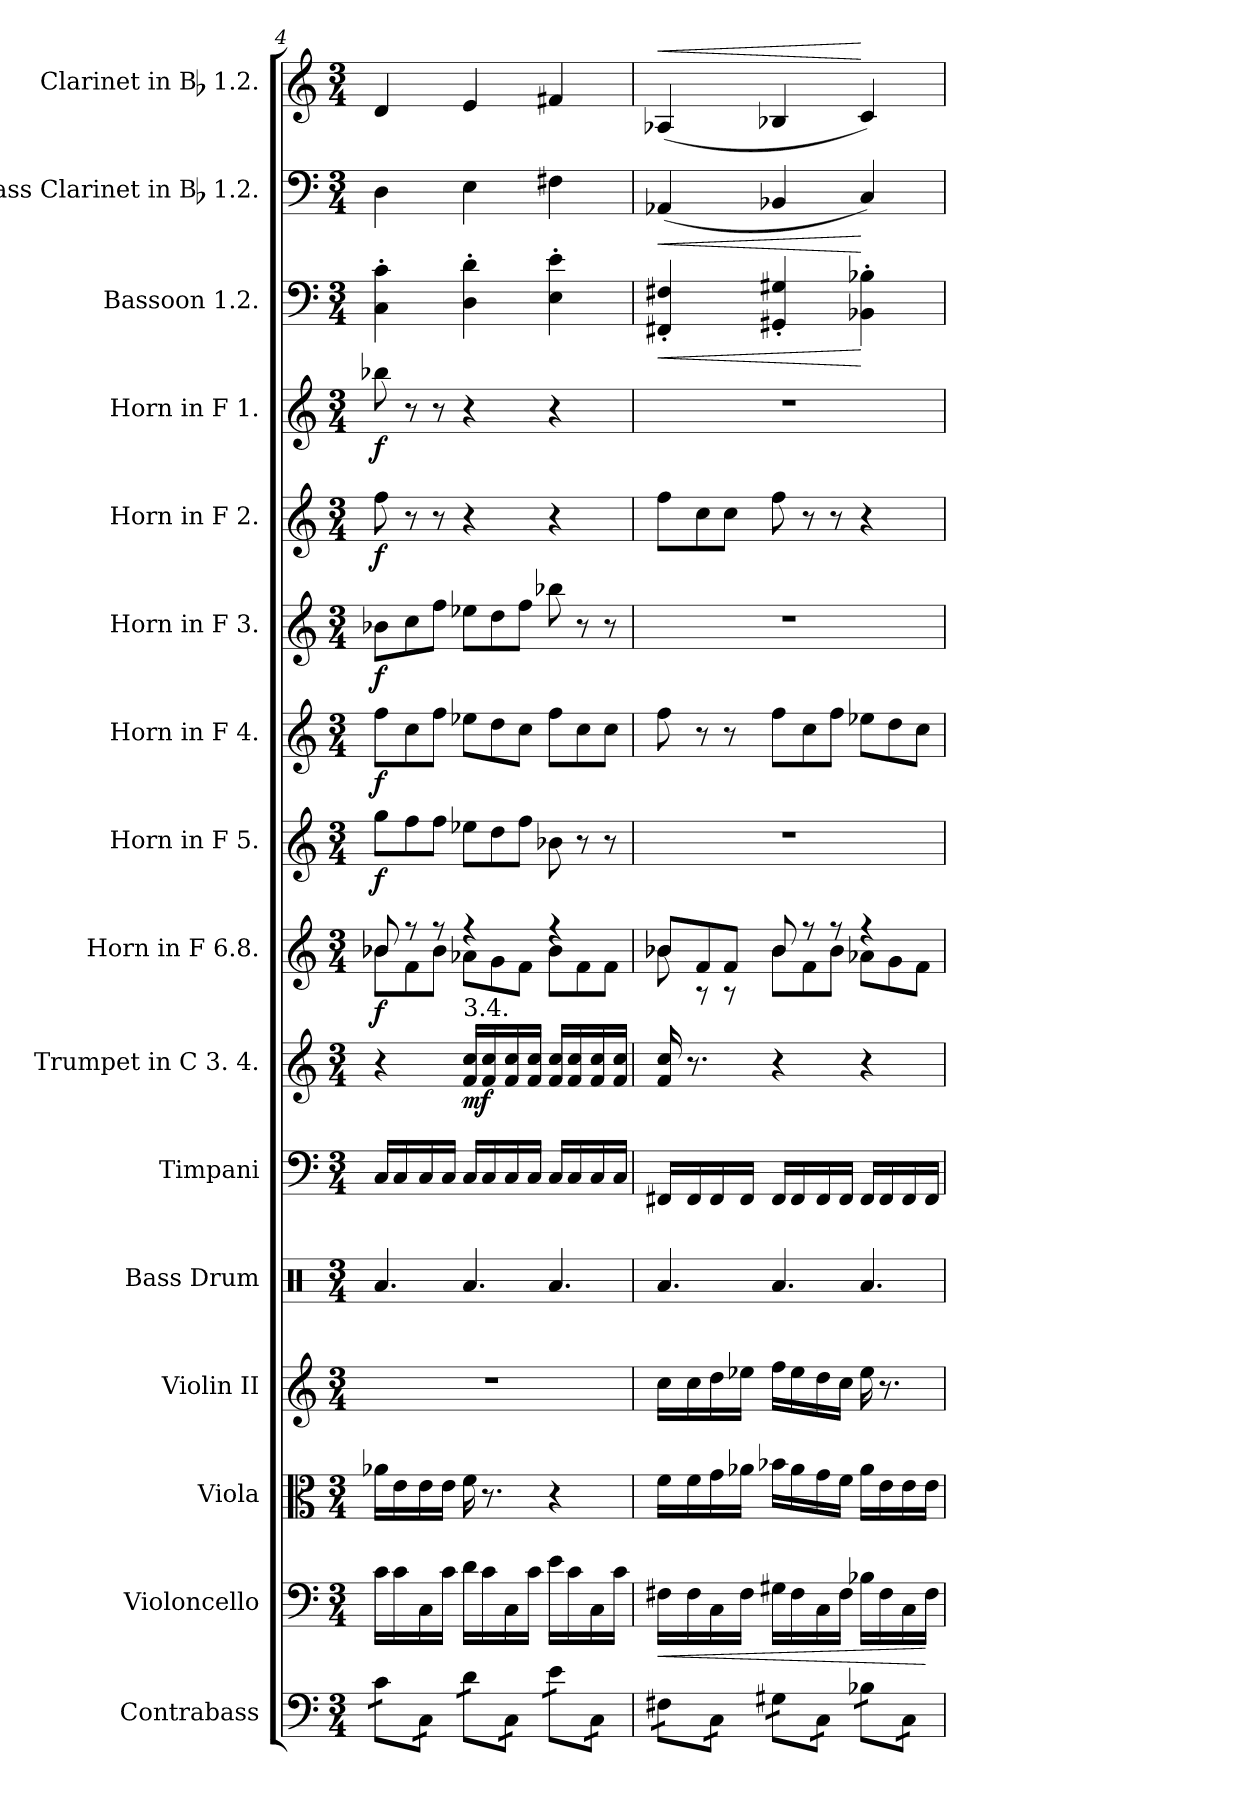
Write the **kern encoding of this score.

**kern	**kern	**dynam	**kern	**kern	**kern	**kern	**kern	**dynam	**kern	**dynam	**kern	**dynam	**kern	**dynam	**kern	**dynam	**kern	**dynam	**kern	**dynam	**kern	**dynam	**kern	**dynam	**kern	**dynam
*part16	*part15	*part15	*part14	*part13	*part12	*part11	*part10	*part10	*part9	*part9	*part8	*part8	*part7	*part7	*part6	*part6	*part5	*part5	*part4	*part4	*part3	*part3	*part2	*part2	*part1	*part1
*staff16	*staff15	*staff15	*staff14	*staff13	*staff12	*staff11	*staff10	*staff10	*staff9	*staff9	*staff8	*staff8	*staff7	*staff7	*staff6	*staff6	*staff5	*staff5	*staff4	*staff4	*staff3	*staff3	*staff2	*staff2	*staff1	*staff1
*I"Contrabass	*I"Violoncello	*	*I"Viola	*I"Violin II	*I"Bass Drum	*I"Timpani	*I"Trumpet in C 3. 4.	*	*I"Horn in F 6.8.	*	*I"Horn in F 5.	*	*I"Horn in F 4.	*	*I"Horn in F 3.	*	*I"Horn in F 2.	*	*I"Horn in F 1.	*	*I"Bassoon 1.2.	*	*I"Bass Clarinet in Bb 1.2.	*	*I"Clarinet in Bb 1.2.	*
*I'Cb.	*I'Vc.	*	*I'Vla.	*I'Vln. I	*I'B.D.	*I'Timp.	*	*	*I'Hn.	*	*I'Hn.	*	*I'Hn.	*	*I'Hn.	*	*I'Hn.	*	*I'Hn.	*	*I'Bsn.	*	*I'B. Cl.	*	*I'Cl.	*
*clefF4	*clefF4	*	*clefC3	*clefG2	*clefX	*clefF4	*clefG2	*	*clefG2	*	*clefG2	*	*clefG2	*	*clefG2	*	*clefG2	*	*clefG2	*	*clefF4	*	*clefF4	*	*clefG2	*
*ITrd7c12	*	*	*	*	*	*	*	*	*ITrd4c7	*	*ITrd4c7	*	*ITrd4c7	*	*ITrd4c7	*	*ITrd4c7	*	*ITrd4c7	*	*	*	*ITrd1c2	*	*ITrd1c2	*
*k[]	*k[]	*	*k[]	*k[]	*k[]	*k[]	*k[]	*	*k[b-]	*	*k[b-]	*	*k[b-]	*	*k[b-]	*	*k[b-]	*	*k[b-]	*	*k[]	*	*k[b-e-]	*	*k[b-e-]	*
*M3/4	*M3/4	*	*M3/4	*M3/4	*M3/4	*M3/4	*M3/4	*	*M3/4	*	*M3/4	*	*M3/4	*	*M3/4	*	*M3/4	*	*M3/4	*	*M3/4	*	*M3/4	*	*M3/4	*
*	*	*	*	*	*Xtuplet	*	*	*	*Xtuplet	*	*Xtuplet	*	*Xtuplet	*	*Xtuplet	*	*Xtuplet	*	*Xtuplet	*	*	*	*	*	*	*
=4	=4	=4	=4	=4	=4	=4	=4	=4	=4	=4	=4	=4	=4	=4	=4	=4	=4	=4	=4	=4	=4	=4	=4	=4	=4	=4
*	*	*	*	*	*	*	*	*	*^	*	*	*	*	*	*	*	*	*	*	*	*	*	*	*	*	*
*tremolo	*	*	*	*	*	*	*	*	*	*	*	*	*	*	*	*	*	*	*	*	*	*	*	*	*	*	*
16CLL	16cLL	.	16a-XLL	4%3r	6.Ra/	16CLL	4r	.	12e-X	12e-XL	f	12ccL	f	12b-L	f	12e-XL	f	12b-	f	12ee-X	f	4C' 4c'	.	4C	.	4c	.
16C	16c	.	16e	.	.	16C	.	.	.	.	.	.	.	.	.	.	.	.	.	.	.	.	.	.	.	.	.
.	.	.	.	.	.	.	.	.	12rff	12B-	.	12b-	.	12f	.	12f	.	12r	.	12r	.	.	.	.	.	.	.
16CC	16C	.	16e	.	.	16C	.	.	.	.	.	.	.	.	.	.	.	.	.	.	.	.	.	.	.	.	.
.	.	.	.	.	.	.	.	.	12rff	12e-J	.	12b-J	.	12b-J	.	12b-J	.	12r	.	12r	.	.	.	.	.	.	.
16CCJJ	16cJJ	.	16eJJ	.	.	16CJJ	.	.	.	.	.	.	.	.	.	.	.	.	.	.	.	.	.	.	.	.	.
!	!	!	!	!	!	!	!LO:TX:a:t=3.4.	!	!	!	!	!	!	!	!	!	!	!	!	!	!	!	!	!	!	!	!
16DLL	16dLL	.	16f	.	6.Ra/	16CLL	16f 16ccLL	mf	4rff	12d-XL	.	12a-XL	.	12a-XL	.	12a-XL	.	4r	.	4r	.	4D' 4d'	.	4D	.	4d	.
16D	16c	.	8.r	.	.	16C	16f 16cc	.	.	.	.	.	.	.	.	.	.	.	.	.	.	.	.	.	.	.	.
.	.	.	.	.	.	.	.	.	.	12c	.	12g	.	12g	.	12g	.	.	.	.	.	.	.	.	.	.	.
16CC	16C	.	.	.	.	16C	16f 16cc	.	.	.	.	.	.	.	.	.	.	.	.	.	.	.	.	.	.	.	.
.	.	.	.	.	.	.	.	.	.	12B-J	.	12b-J	.	12fJ	.	12b-J	.	.	.	.	.	.	.	.	.	.	.
16CCJJ	16cJJ	.	.	.	.	16CJJ	16f 16ccJJ	.	.	.	.	.	.	.	.	.	.	.	.	.	.	.	.	.	.	.	.
16ELL	16eLL	.	4r	.	6.Ra/	16CLL	16f 16ccLL	.	4rff	12e-L	.	12e-X	.	12b-L	.	12ee-X	.	4r	.	4r	.	4E' 4e'	.	4En	.	4en	.
16E	16c	.	.	.	.	16C	16f 16cc	.	.	.	.	.	.	.	.	.	.	.	.	.	.	.	.	.	.	.	.
.	.	.	.	.	.	.	.	.	.	12B-	.	12r	.	12f	.	12r	.	.	.	.	.	.	.	.	.	.	.
16CC	16C	.	.	.	.	16C	16f 16cc	.	.	.	.	.	.	.	.	.	.	.	.	.	.	.	.	.	.	.	.
.	.	.	.	.	.	.	.	.	.	12B-J	.	12r	.	12fJ	.	12r	.	.	.	.	.	.	.	.	.	.	.
16CCJJ	16cJJ	.	.	.	.	16CJJ	16f 16ccJJ	.	.	.	.	.	.	.	.	.	.	.	.	.	.	.	.	.	.	.	.
=5	=5	=5	=5	=5	=5	=5	=5	=5	=5	=5	=5	=5	=5	=5	=5	=5	=5	=5	=5	=5	=5	=5	=5	=5	=5	=5	=5
!	!	!LO:HP:b	!	!	!	!	!	!	!	!	!	!	!	!	!	!	!	!	!	!	!	!	!LO:HP:b	!	!LO:HP:b	!	!LO:HP:a
16FF#XLL	16F#XLL	<	16fLL	16ccLL	6.Ra/	16FF#XLL	16f 16cc	.	12e-XL	12e-X	.	4%3r	.	12b-	.	4%3r	.	12b-L	.	4%3r	.	4FF#X' 4F#X'	<	(4GG-X	<	(4G-X	<
16FF#X	16F#	.	16f	16cc	.	16FF#	8.r	.	.	.	.	.	.	.	.	.	.	.	.	.	.	.	.	.	.	.	.
.	.	.	.	.	.	.	.	.	12B-	12r	.	.	.	12r	.	.	.	12f	.	.	.	.	.	.	.	.	.
16CC	16C	.	16g	16dd	.	16FF#	.	.	.	.	.	.	.	.	.	.	.	.	.	.	.	.	.	.	.	.	.
.	.	.	.	.	.	.	.	.	12B-J	12r	.	.	.	12r	.	.	.	12fJ	.	.	.	.	.	.	.	.	.
16CCJJ	16F#JJ	.	16a-XJJ	16ee-XJJ	.	16FF#JJ	.	.	.	.	.	.	.	.	.	.	.	.	.	.	.	.	.	.	.	.	.
16GG#XLL	16G#XLL	.	16b-XLL	16ffLL	6.Ra/	16FF#LL	4r	.	12e-	12e-L	.	.	.	12b-L	.	.	.	12b-	.	.	.	4GG#X' 4G#X'	.	4AA-X	.	4A-X	.
16GG#X	16F#	.	16a-	16ee-	.	16FF#	.	.	.	.	.	.	.	.	.	.	.	.	.	.	.	.	.	.	.	.	.
.	.	.	.	.	.	.	.	.	12rff	12B-	.	.	.	12f	.	.	.	12r	.	.	.	.	.	.	.	.	.
16CC	16C	.	16g	16dd	.	16FF#	.	.	.	.	.	.	.	.	.	.	.	.	.	.	.	.	.	.	.	.	.
.	.	.	.	.	.	.	.	.	12rff	12e-J	.	.	.	12b-J	.	.	.	12r	.	.	.	.	.	.	.	.	.
16CCJJ	16F#JJ	.	16fJJ	16ccJJ	.	16FF#JJ	.	.	.	.	.	.	.	.	.	.	.	.	.	.	.	.	.	.	.	.	.
16BB-XLL	16B-XLL	.	16a-LL	16ee-	6.Ra/	16FF#LL	4r	.	4rff	12d-XL	.	.	.	12a-XL	.	.	.	4r	.	.	.	4BB-X' 4B-X'	[	4BB-)	[	4B-)	[
16BB-X	16F#	.	16e	8.r	.	16FF#	.	.	.	.	.	.	.	.	.	.	.	.	.	.	.	.	.	.	.	.	.
.	.	.	.	.	.	.	.	.	.	12c	.	.	.	12g	.	.	.	.	.	.	.	.	.	.	.	.	.
16CC	16C	.	16e	.	.	16FF#	.	.	.	.	.	.	.	.	.	.	.	.	.	.	.	.	.	.	.	.	.
.	.	.	.	.	.	.	.	.	.	12B-J	.	.	.	12fJ	.	.	.	.	.	.	.	.	.	.	.	.	.
16CCJJ	16F#JJ	[	16eJJ	.	.	16FF#JJ	.	.	.	.	.	.	.	.	.	.	.	.	.	.	.	.	.	.	.	.	.
*Xtremolo	*	*	*	*	*	*	*	*	*	*	*	*	*	*	*	*	*	*	*	*	*	*	*	*	*	*	*
*	*	*	*	*	*	*	*	*	*v	*v	*	*	*	*	*	*	*	*	*	*	*	*	*	*	*	*	*
=	=	=	=	=	=	=	=	=	=	=	=	=	=	=	=	=	=	=	=	=	=	=	=	=	=	=
*-	*-	*-	*-	*-	*-	*-	*-	*-	*-	*-	*-	*-	*-	*-	*-	*-	*-	*-	*-	*-	*-	*-	*-	*-	*-	*-
